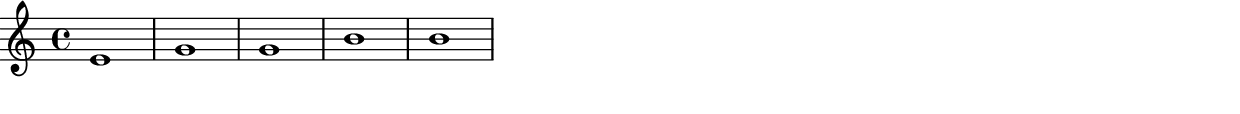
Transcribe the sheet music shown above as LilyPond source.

%% Generated by lilypond-book
%% Options: [exampleindent=10.16\mm,indent=0\mm,line-width=160\mm]
\include "lilypond-book-preamble.ly"


% ****************************************************************
% Start cut-&-pastable-section
% ****************************************************************

#(ly:set-option 'eps-box-padding 3.000000)



\paper {
  indent = 0\mm
  line-width = 160\mm
  % offset the left padding, also add 1mm as lilypond creates cropped
  % images with a little space on the right
  line-width = #(- line-width (* mm  3.000000) (* mm 1))
}

\layout {
  
}




% ****************************************************************
% ly snippet:
% ****************************************************************
\sourcefilename "/lilypond-2.23.82/input/regression/repeat-ds-bar-line.ly"
\sourcefileline 0
\version "2.23.6"

#(ly:set-option 'warning-as-error #t)

\header {
  texidoc="Setting @code{segnoStyle} to @code{bar-line} suppresses the
first segno mark and causes a @emph{D.S.} instruction to say simply
@emph{D.S.} without the mark.  The second segno mark does appear and
the corresponding @emph{D.S.} instruction includes it."
}

\layout {
  \context {
    \Score
    segnoStyle = #'bar-line
  }
}

piece = \new Voice \fixed c' {
  e1
  \repeat segno 2 {
    g1
  }
  \repeat segno 2 {
    b1
  }
}

\score { \piece }
\score { \unfoldRepeats \piece }



% ****************************************************************
% end ly snippet
% ****************************************************************
